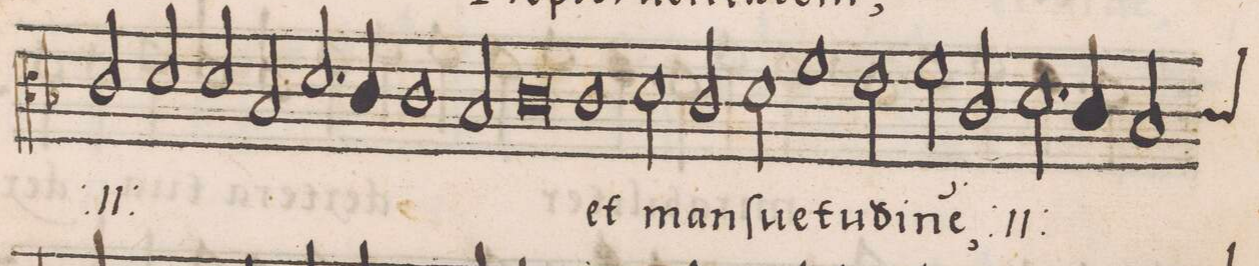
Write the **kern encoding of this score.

**kern	**text
*I"CANTVS	*
*clefC3	*
*k[b-]	*
*met(C|)	*
*M2/1	*
2c/	prop-
2d/	-ter
2d/	ue-
=6-	=6-
2B-/	-ri-
2.d/	-ta-
4c/	.
1c\	.
=7-	=7-
2B-/	.
0c	-tem
*	*Xij
=8-	=8-
1c	et
=9-	=9-
2d\	man-
2c/	.
2d\	-ſue-
1f\	-tu-
=10-	=10-
2e\	-di-
2f\	-ne(m),
*	*ij
2c/	et
=11-	=11-
2.d\	man-
4c/	.
*custos:c	*
2B-/	.
*-	*-
